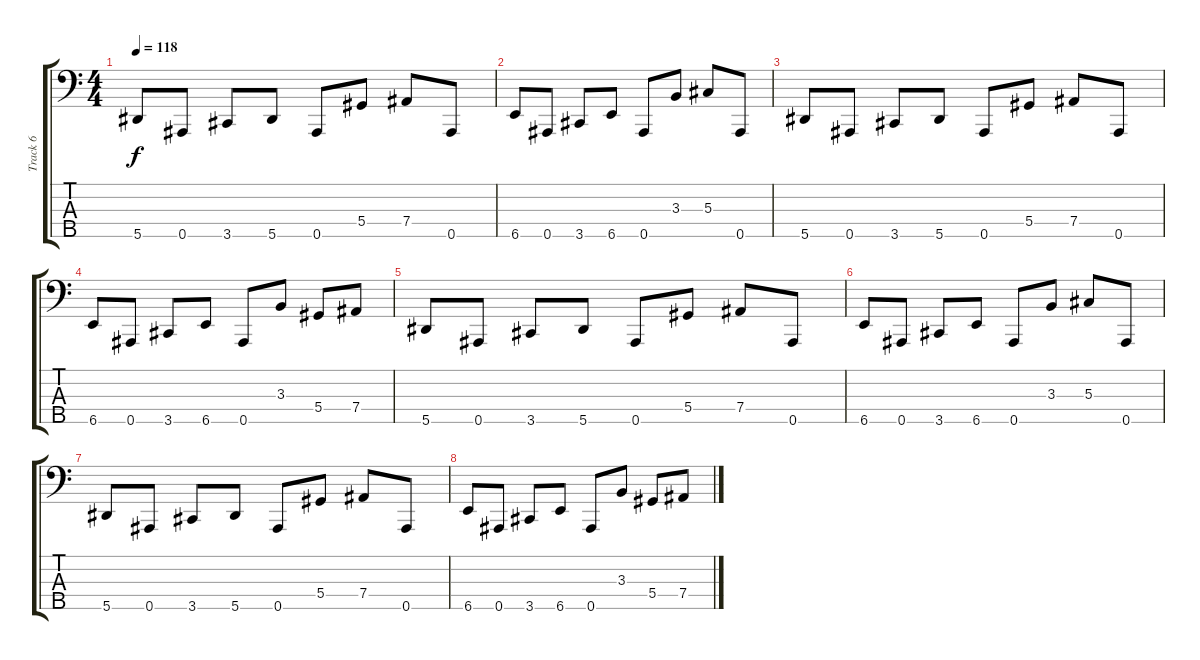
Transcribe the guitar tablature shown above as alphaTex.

\track ("Track 6" "Track 6") {instrument electricbassfinger}
\staff {score tabs}
\tuning (Gb2 Db2 Ab1 Eb1 Bb0) {hide}
\ts (4 4)
\tempo 118
\clef f4
\ks c
5.5.8{dy f} 0.5.8 3.5.8 5.5.8 0.5.8 5.4.8 7.4.8 0.5.8 |
6.5.8 0.5.8 3.5.8 6.5.8 0.5.8 3.3.8 5.3.8 0.5.8 |
5.5.8 0.5.8 3.5.8 5.5.8 0.5.8 5.4.8 7.4.8 0.5.8 |
6.5.8 0.5.8 3.5.8 6.5.8 0.5.8 3.3.8 5.4.8 7.4.8 |
5.5.8 0.5.8 3.5.8 5.5.8 0.5.8 5.4.8 7.4.8 0.5.8 |
6.5.8 0.5.8 3.5.8 6.5.8 0.5.8 3.3.8 5.3.8 0.5.8 |
5.5.8 0.5.8 3.5.8 5.5.8 0.5.8 5.4.8 7.4.8 0.5.8 |
6.5.8 0.5.8 3.5.8 6.5.8 0.5.8 3.3.8 5.4.8 7.4.8
